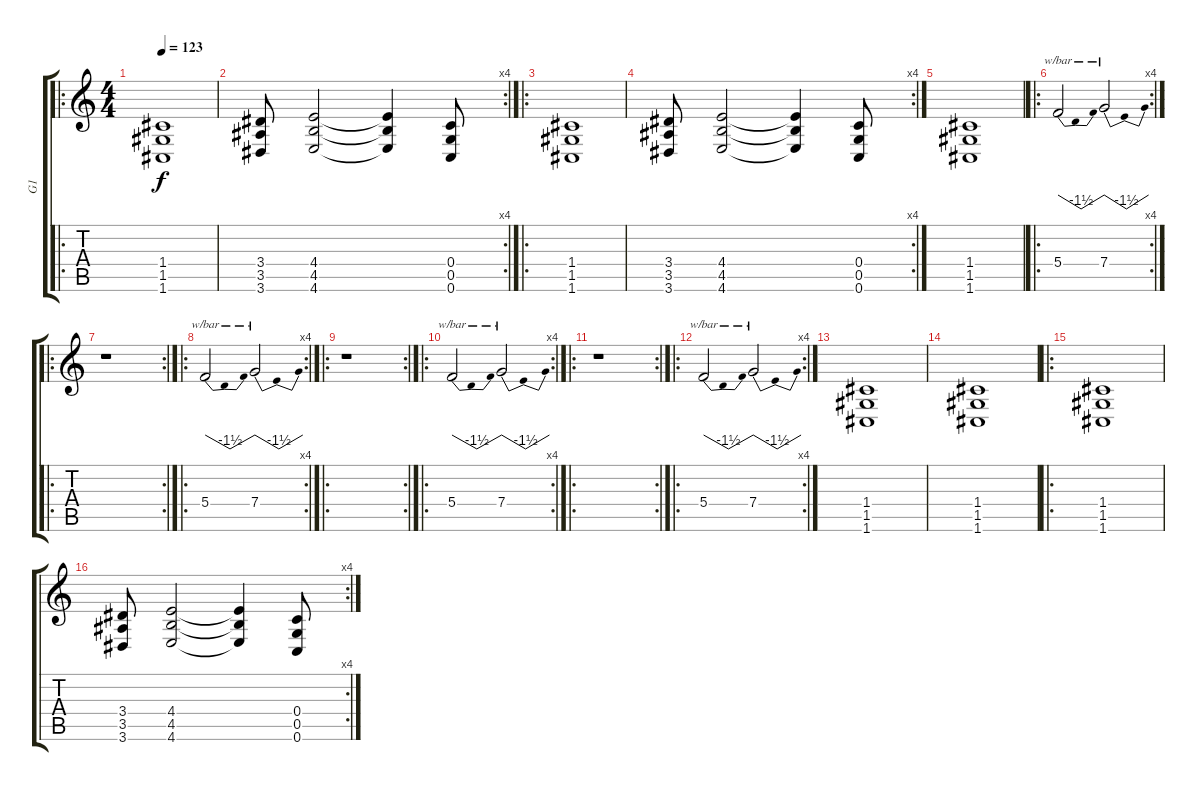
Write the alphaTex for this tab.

\track ("G1" "G1") {instrument distortionguitar}
\staff {score tabs}
\tuning (D4 A3 F3 C3 G2 C2) {hide}
\ro
\ts (4 4)
\tempo 123
\clef g2
\ks c
(1.4 1.5 1.6).1{dy f instrument distortionguitar} |
\rc 4
(3.4 3.5 3.6).8 (4.4 4.5 4.6).2 (4.4{t} 4.5{t} 4.6{t}).4 (0.4 0.5 0.6).8 |
\ro
(1.4 1.5 1.6).1 |
\rc 4
(3.4 3.5 3.6).8 (4.4 4.5 4.6).2 (4.4{t} 4.5{t} 4.6{t}).4 (0.4 0.5 0.6).8 |
(1.4 1.5 1.6).1 |
\ro
\rc 4
5.4.2{tbe (dip default 0 0 30 -6 60 0)} 7.4.2{tbe (dip default 0 0 30 -6 60 0)} |
\ro
\rc 2
r.1 |
\ro
\rc 4
5.4.2{tbe (dip default 0 0 30 -6 60 0)} 7.4.2{tbe (dip default 0 0 30 -6 60 0)} |
\ro
\rc 2
r.1 |
\ro
\rc 4
5.4.2{tbe (dip default 0 0 30 -6 60 0)} 7.4.2{tbe (dip default 0 0 30 -6 60 0)} |
\ro
\rc 2
r.1 |
\ro
\rc 4
5.4.2{tbe (dip default 0 0 30 -6 60 0)} 7.4.2{tbe (dip default 0 0 30 -6 60 0)} |
(1.4 1.5 1.6).1 |
(1.4 1.5 1.6).1 |
\ro
(1.4 1.5 1.6).1 |
\rc 4
(3.4 3.5 3.6).8 (4.4 4.5 4.6).2 (4.4{t} 4.5{t} 4.6{t}).4 (0.4 0.5 0.6).8
